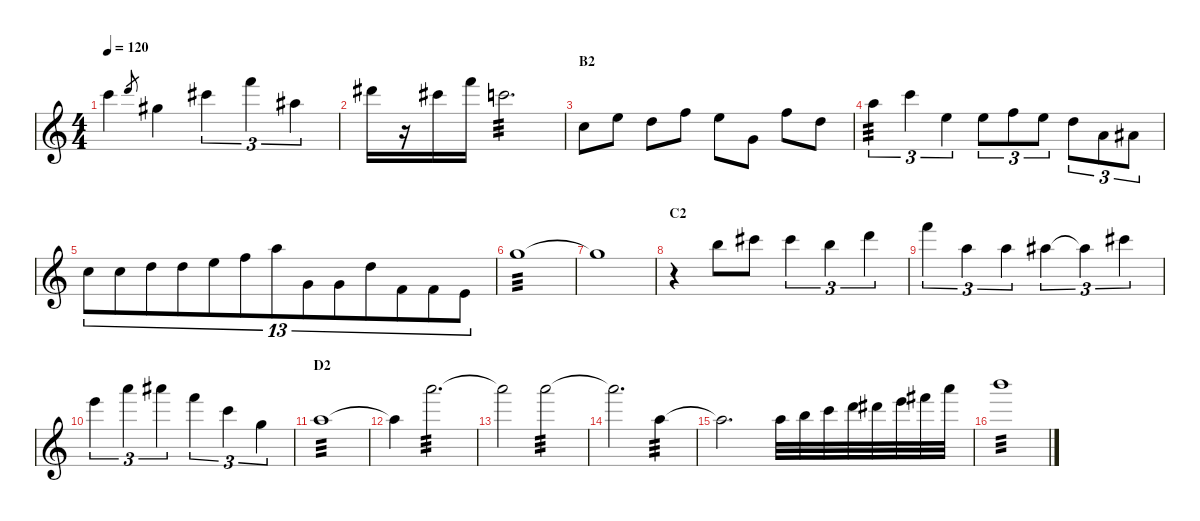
\defaultSystemsLayout 4
\hideDynamics
\bracketExtendMode nobrackets
\singleTrackTrackNamePolicy hidden
\multiTrackTrackNamePolicy hidden
\otherSystemsTrackNameOrientation horizontal
\track ("Vibes (Ruth Underwood)" "vib.") {instrument vibraphone}
\staff {score}
\tuning (E5 B4 G4 D4 A3 E3)
\ts (4 4)
\tempo 120
\clef g2
\ks c
17.3{t}.4{dy f beam Down} 15.2.8{gr dy mf beam Up} 13.3{acc #}.4{dy f beam Down} 14.2{acc #}.4{tu (3 2) dy fff beam Down} 13.1.4{tu (3 2) beam Down} 11.2{acc #}.4{tu (3 2) beam Down} |
11.1{acc #}.16{beam Down} r.16{beam Down} 14.2{acc #}.16{beam Down} 13.1.16{beam Down} 13.2.2{d tp 3 beam Down} |
\section ("" "B2")
5.3.8{beam Down} 5.2.8{beam Down} 7.3.8{beam Down} 6.2.8{beam Down} 5.2.8{beam Down} 5.4.8{beam Down} 6.2.8{beam Down} 7.3.8{beam Down} |
5.1.4{tu (3 2) tp 3 beam Down} 8.1.4{tu (3 2) beam Down} 5.2.4{tu (3 2) beam Down} 5.2.8{tu (3 2) beam Down} 6.2.8{tu (3 2) beam Down} 5.2.8{tu (3 2) beam Down} 7.3.8{tu (3 2) beam Down} 7.4.8{tu (3 2) beam Down} 8.4{acc #}.8{tu (3 2) beam Down} |
5.3.8{tu (13 8) beam Down} 5.3.8{tu (13 8) beam Down} 7.3.8{tu (13 8) beam Down} 7.3.8{tu (13 8) beam Down} 5.2.8{tu (13 8) beam Down} 6.2.8{tu (13 8) beam Down} 5.1.8{tu (13 8) beam Down} 5.4.8{tu (13 8) beam Down} 5.4.8{tu (13 8) beam Down} 7.3.8{tu (13 8) beam Down} 8.5.8{tu (13 8) beam Down} 8.5.8{tu (13 8) beam Down} 7.5.8{tu (13 8) beam Down} |
8.2.1{tp 3 beam Down} |
8.2{t}.1{dy f beam Down} |
\section ("" "C2")
r.4{beam Down} 16.3.8{dy fff beam Down} 18.3{acc #}.8{beam Down} 18.3{acc #}.4{tu (3 2) beam Down} 16.3.4{tu (3 2) beam Down} 19.3.4{tu (3 2) beam Down} |
18.2.4{tu (3 2) beam Down} 19.4.4{tu (3 2) beam Down} 19.4.4{tu (3 2) beam Down} 20.4{acc #}.4{tu (3 2) beam Down} 20.4{t acc #}.4{tu (3 2) dy f beam Down} 18.3{acc #}.4{tu (3 2) dy fff beam Down} |
17.2.4{tu (3 2) beam Down} 17.1.4{tu (3 2) beam Down} 18.1{acc #}.4{tu (3 2) beam Down} 18.2.4{tu (3 2) beam Down} 17.3.4{tu (3 2) beam Down} 17.4.4{tu (3 2) beam Down} |
\section ("" "D2")
19.4.1{tp 3 beam Down} |
19.4{t}.4{dy f beam Down} 17.1.2{d tp 3 dy fff beam Down} |
17.1{t}.2{dy f beam Down} 17.1.2{tp 3 dy fff beam Down} |
17.1{t}.2{d dy f beam Down} 19.4.4{tp 3 dy fff beam Down} |
19.4{t}.2{d dy f beam Down} 19.4.32{dy fff beam Down} 16.3.32{beam Down} 17.3.32{beam Down} 19.3.32{beam Down} 16.2{acc #}.32{beam Down} 17.2.32{beam Down} 19.2{acc #}.32{beam Down} 17.1.32{beam Down} |
19.1.1{tp 3 beam Down}
